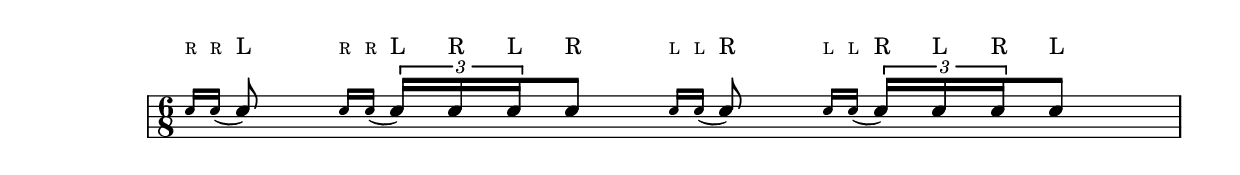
\version "2.22.1"

rudiment = \drummode {
  \time 6/8
  \grace {
    sn16^\markup { \teeny R }
    sn16^\markup { \teeny R }(
  } sn8^"L")
  \grace {
    sn16^\markup { \teeny R }
    sn16^\markup { \teeny R }(
  } \tuplet 3/2 {
    sn16^"L")
    sn16^"R"
    sn16^"L"
  }
  sn8^"R"
  \grace {
    sn16^\markup { \teeny L }
    sn16^\markup { \teeny L }(
  } sn8^"R")
  \grace {
    sn16^\markup { \teeny L }
    sn16^\markup { \teeny L }(
  } \tuplet 3/2 {
    sn16^"R")
    sn16^"L"
    sn16^"R"
  }
  sn8^"L"
}

\score {
  <<
    \new DrumStaff <<
      \new DrumVoice {
        \override Score.SystemStartBar.collapse-height = #-inf.0
        \omit Staff.Clef
        \override TextScript.Y-offset = 6
        \stemUp
        \rudiment
      }
    >>
  >>

  \layout {
    ragged-last = ##f
  }
}